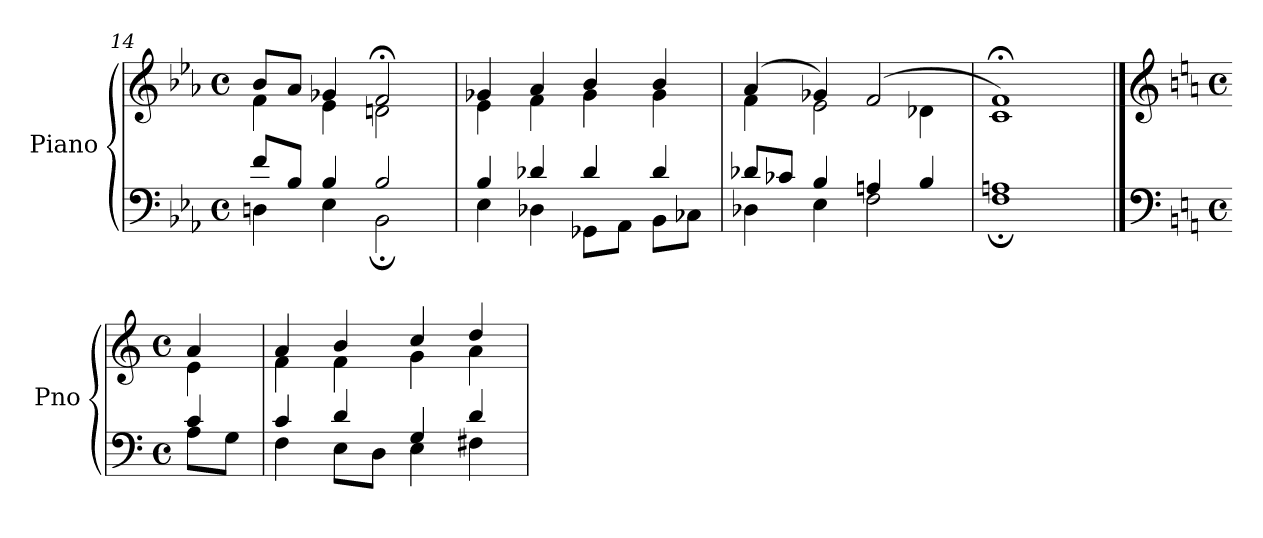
**kern	**kern
*part1	*part1
*staff2	*staff1
*I"Piano	*
*I'Pno	*
*clefF4	*clefG2
*k[b-e-a-]	*k[b-e-a-]
*M4/4	*M4/4
*met(c)	*met(c)
=14	=14
*^	*^
8f/L	4Dn\	8b-/L	4f\
8B-/J	.	8a-/J	.
4B-/	4E-\	4g-X/	4e-\
2B-/	2BB-;\	2f;</	2dn\
=15	=15	=15	=15
4B-/	4E-\	4g-X/	4e-\
4d-X/	4D-X\	4a-/	4f\
4d-/	8GG-X\L	4b-/	4g-\
.	8AA-\J	.	.
4d-/	8BB-\L	4b-/	4g-\
.	8C-X\J	.	.
=16	=16	=16	=16
8d-X/L	4D-X\	(>4a-/	4f\
8c-X/J	.	.	.
4B-/	4E-\	4g-X/)	2e-\
4An/	2F\	(>2f/	.
4B-/	.	.	4d-X\
=17	=17	=17	=17
1An	1F;	1f;<)	1c
==1	==1	==1	==1
*clefF4	*	*clefG2	*
*k[]	*	*k[]	*
*M4/4	*	*M4/4	*
*met(c)	*	*met(c)	*
4c/	8A\L	4a/	4e\
.	8G\J	.	.
=2	=2	=2	=2
4c/	4F\	4a/	4f\
4d/	8E\L	4b/	4f\
.	8D\J	.	.
4G/	4E\	4cc/	4g\
4d/	4F#X\	4dd/	4a\
*v	*v	*	*
*	*v	*v
=	=
*-	*-
